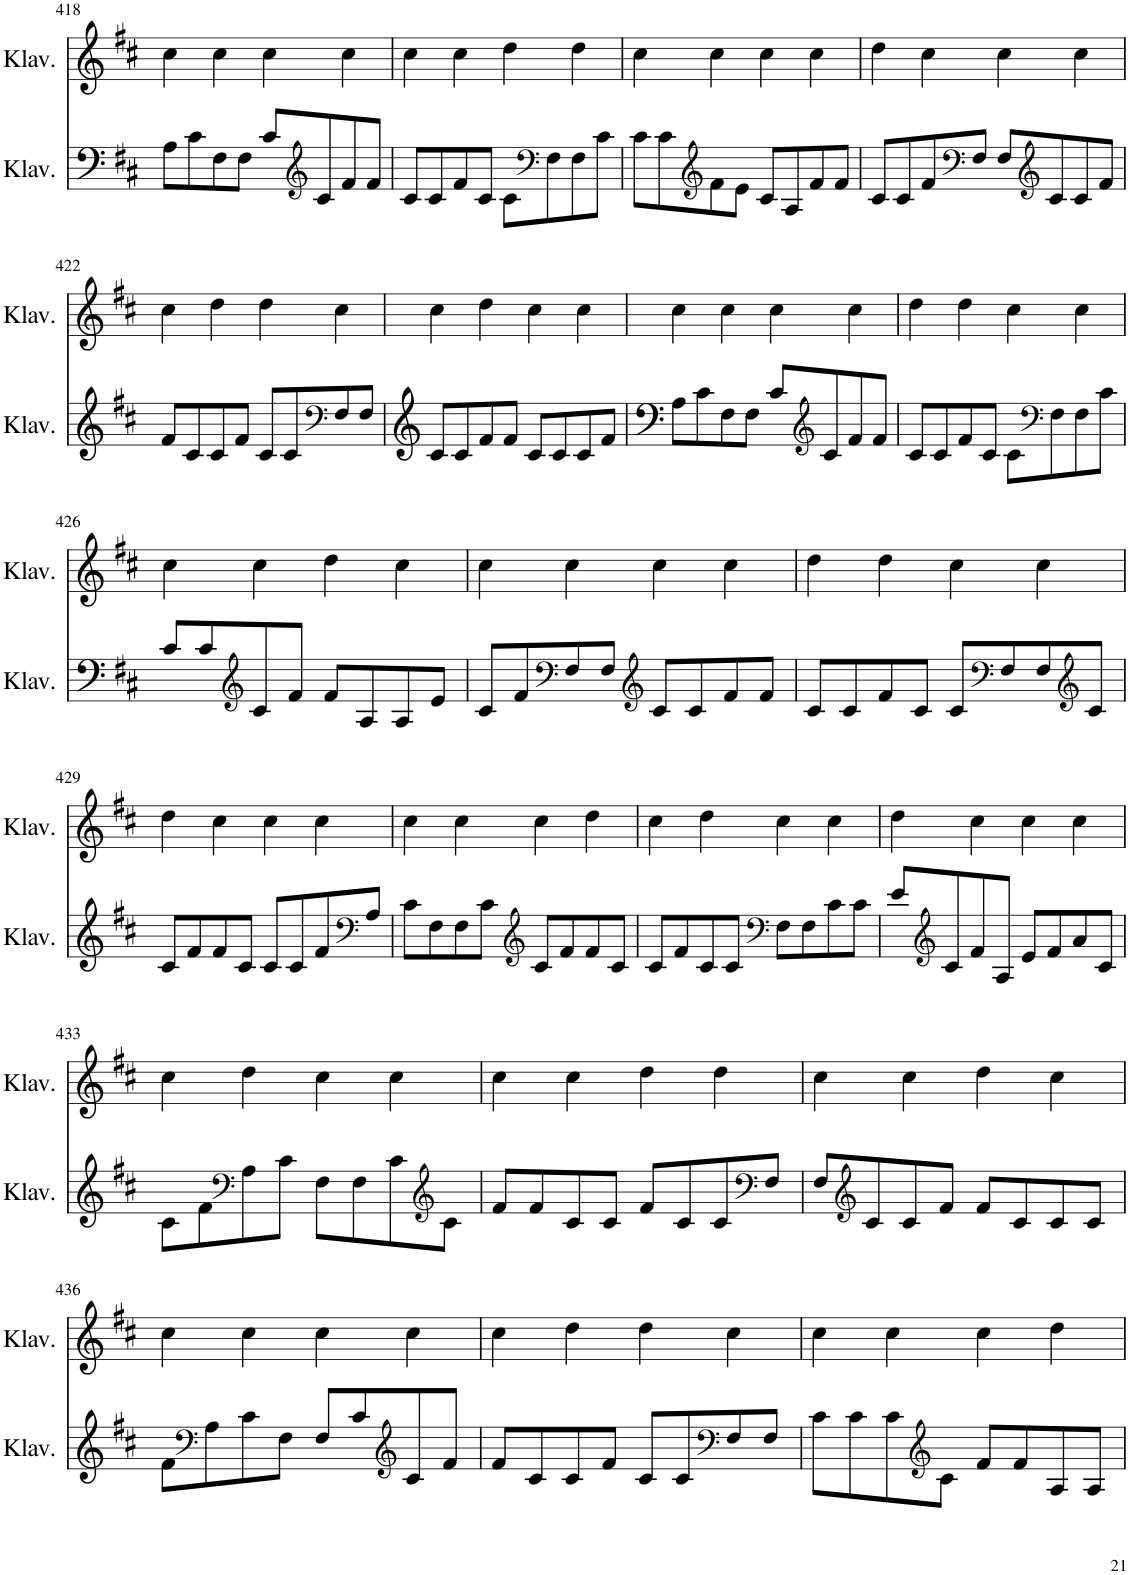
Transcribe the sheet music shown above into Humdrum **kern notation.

**kern	**kern
*part2	*part1
*staff2	*staff1
*I"Klavier	*I"Klavier
*I'Klav.	*I'Klav.
!!LO:PB:g=z
*clefF4	*clefG2
*k[f#c#]	*k[f#c#]
*M4/4	*M4/4
=418	=418
8A\L	4cc#\
8c#\	.
8F#\	4cc#\
8F#\J	.
8c#/L	4cc#\
*clefG2	*
8c#/	.
8f#/	4cc#\
8f#/J	.
=419	=419
8c#/L	4cc#\
8c#/	.
8f#/	4cc#\
8c#/J	.
8c#\L	4dd\
*clefF4	*
8F#\	.
8F#\	4dd\
8c#\J	.
=420	=420
8c#\L	4cc#\
8c#\	.
*clefG2	*
8f#\	4cc#\
8e\J	.
8c#/L	4cc#\
8A/	.
8f#/	4cc#\
8f#/J	.
=421	=421
8c#/L	4dd\
8c#/	.
8f#/	4cc#\
*clefF4	*
8F#/J	.
8F#/L	4cc#\
*clefG2	*
8c#/	.
8c#/	4cc#\
8f#/J	.
!!LO:LB:g=z
=422	=422
8f#/L	4cc#\
8c#/	.
8c#/	4dd\
8f#/J	.
8c#/L	4dd\
8c#/	.
*clefF4	*
8F#/	4cc#\
8F#/J	.
=423	=423
8c#/L	4cc#\
8c#/	.
8f#/	4dd\
8f#/J	.
8c#/L	4cc#\
8c#/	.
8c#/	4cc#\
8f#/J	.
=424	=424
8A\L	4cc#\
8c#\	.
8F#\	4cc#\
8F#\J	.
8c#/L	4cc#\
*clefG2	*
8c#/	.
8f#/	4cc#\
8f#/J	.
=425	=425
8c#/L	4dd\
8c#/	.
8f#/	4dd\
8c#/J	.
8c#\L	4cc#\
*clefF4	*
8F#\	.
8F#\	4cc#\
8c#\J	.
!!LO:LB:g=z
=426	=426
8c#/L	4cc#\
8c#/	.
*clefG2	*
8c#/	4cc#\
8f#/J	.
8f#/L	4dd\
8A/	.
8A/	4cc#\
8e/J	.
=427	=427
8c#/L	4cc#\
8f#/	.
*clefF4	*
8F#/	4cc#\
8F#/J	.
*clefG2	*
8c#/L	4cc#\
8c#/	.
8f#/	4cc#\
8f#/J	.
=428	=428
8c#/L	4dd\
8c#/	.
8f#/	4dd\
8c#/J	.
8c#/L	4cc#\
*clefF4	*
8F#/	.
8F#/	4cc#\
*clefG2	*
8c#/J	.
!!LO:LB:g=z
=429	=429
8c#/L	4dd\
8f#/	.
8f#/	4cc#\
8c#/J	.
8c#/L	4cc#\
8c#/	.
8f#/	4cc#\
*clefF4	*
8A/J	.
=430	=430
8c#\L	4cc#\
8F#\	.
8F#\	4cc#\
8c#\J	.
*clefG2	*
8c#/L	4cc#\
8f#/	.
8f#/	4dd\
8c#/J	.
=431	=431
8c#/L	4cc#\
8f#/	.
8c#/	4dd\
8c#/J	.
*clefF4	*
8F#\L	4cc#\
8F#\	.
8c#\	4cc#\
8c#\J	.
=432	=432
8e/L	4dd\
*clefG2	*
8c#/	.
8f#/	4cc#\
8A/J	.
8e/L	4cc#\
8f#/	.
8a/	4cc#\
8c#/J	.
!!LO:LB:g=z
=433	=433
8c#\L	4cc#\
8f#\	.
*clefF4	*
8A\	4dd\
8c#\J	.
8F#\L	4cc#\
8F#\	.
8c#\	4cc#\
*clefG2	*
8c#\J	.
=434	=434
8f#/L	4cc#\
8f#/	.
8c#/	4cc#\
8c#/J	.
8f#/L	4dd\
8c#/	.
8c#/	4dd\
*clefF4	*
8F#/J	.
=435	=435
8F#/L	4cc#\
*clefG2	*
8c#/	.
8c#/	4cc#\
8f#/J	.
8f#/L	4dd\
8c#/	.
8c#/	4cc#\
8c#/J	.
!!LO:LB:g=z
=436	=436
8f#\L	4cc#\
*clefF4	*
8A\	.
8c#\	4cc#\
8F#\J	.
8F#/L	4cc#\
8c#/	.
*clefG2	*
8c#/	4cc#\
8f#/J	.
=437	=437
8f#/L	4cc#\
8c#/	.
8c#/	4dd\
8f#/J	.
8c#/L	4dd\
8c#/	.
*clefF4	*
8F#/	4cc#\
8F#/J	.
=438	=438
8c#\L	4cc#\
8c#\	.
8c#\	4cc#\
*clefG2	*
8c#\J	.
8f#/L	4cc#\
8f#/	.
8A/	4dd\
8A/J	.
=	=
*-	*-
